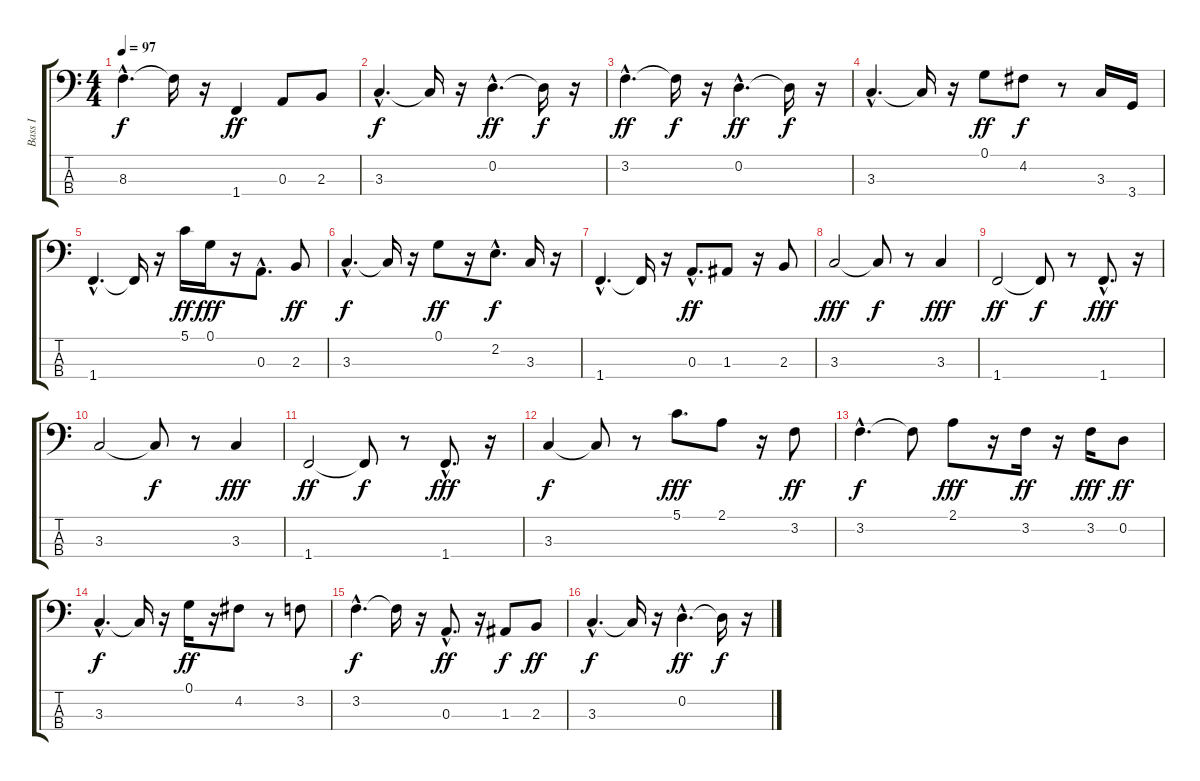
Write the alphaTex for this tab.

\track ("Bass I" "Bass I") {instrument acousticbass}
\staff {score tabs}
\tuning (G2 D2 A1 E1) {hide}
\ts (4 4)
\tempo 97
\clef f4
\ks c
8.3{hac}.4{d dy f} 8.3{t}.16 r.16 1.4.4{dy ff} 0.3.8 2.3.8 |
3.3{hac}.4{d dy f} 3.3{t}.16 r.16 0.2{hac}.4{d dy ff} 0.2{t}.16{dy f} r.16 |
3.2{hac}.4{d dy ff} 3.2{t}.16{dy f} r.16 0.2{hac}.4{d dy ff} 0.2{t}.16{dy f} r.16 |
3.3{hac}.4{d} 3.3{t}.16 r.16 0.1.8{dy ff} 4.2.8{dy f} r.8 3.3.16 3.4.16 |
1.4{hac}.4{d} 1.4{t}.16 r.16 5.1.16{dy ff} 0.1.16{dy fff} r.16 0.3{hac}.8{d} 2.3.8{dy ff} |
3.3{hac}.4{d dy f} 3.3{t}.16 r.16 0.1.8{dy ff} r.16 2.2{hac}.8{d dy f} 3.3.16 r.16 |
1.4{hac}.4{d} 1.4{t}.16 r.16 0.3{hac}.8{d dy ff} 1.3.8 r.16 2.3.8 |
3.3.2{dy fff} 3.3{t}.8{dy f} r.8 3.3.4{dy fff} |
1.4.2{dy ff} 1.4{t}.8{dy f} r.8 1.4{hac}.8{d dy fff} r.16 |
3.3.2 3.3{t}.8{dy f} r.8 3.3.4{dy fff} |
1.4.2{dy ff} 1.4{t}.8{dy f} r.8 1.4{hac}.8{d dy fff} r.16 |
3.3.4{dy f} 3.3{t}.8 r.8 5.1.8{d dy fff} 2.1.8 r.16 3.2.8{dy ff} |
3.2{hac}.4{d dy f} 3.2{t}.8 2.1.8{dy fff} r.16 3.2.16{dy ff} r.16 3.2.16{dy fff} 0.2.8{dy ff} |
3.3{hac}.4{d dy f} 3.3{t}.16 r.16 0.1.16{dy ff} r.16 4.2.8 r.8 3.2.8 |
3.2{hac}.4{d dy f} 3.2{t}.16 r.16 0.3{hac}.8{d dy ff} r.16 1.3.8{dy f} 2.3.8{dy ff} |
3.3{hac}.4{d dy f} 3.3{t}.16 r.16 0.2{hac}.4{d dy ff} 0.2{t}.16{dy f} r.16
